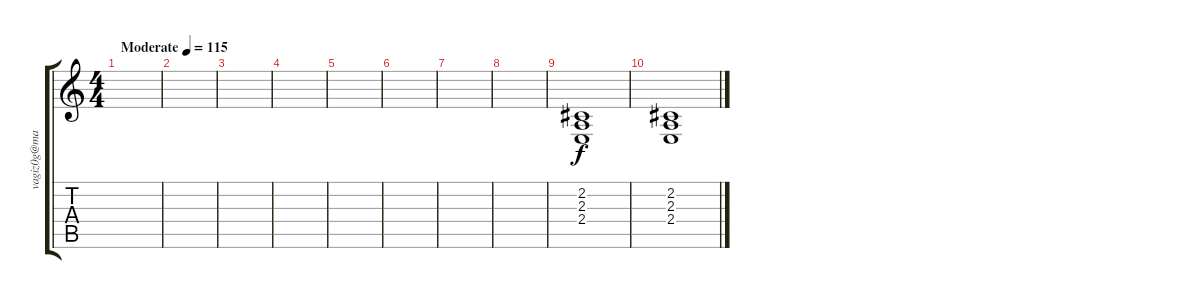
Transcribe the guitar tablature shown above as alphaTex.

\track ("" "vagiz0g@ma") {instrument seashore}
\staff {score tabs}
\tuning (E4 B3 G3 D3 A2 E2) {hide}
\ts (4 4)
\tempo (115 "Moderate")
\clef g2
\ks c
|
|
|
|
|
|
|
|
(2.2 2.3 2.4).1 |
(2.2 2.3 2.4).1
